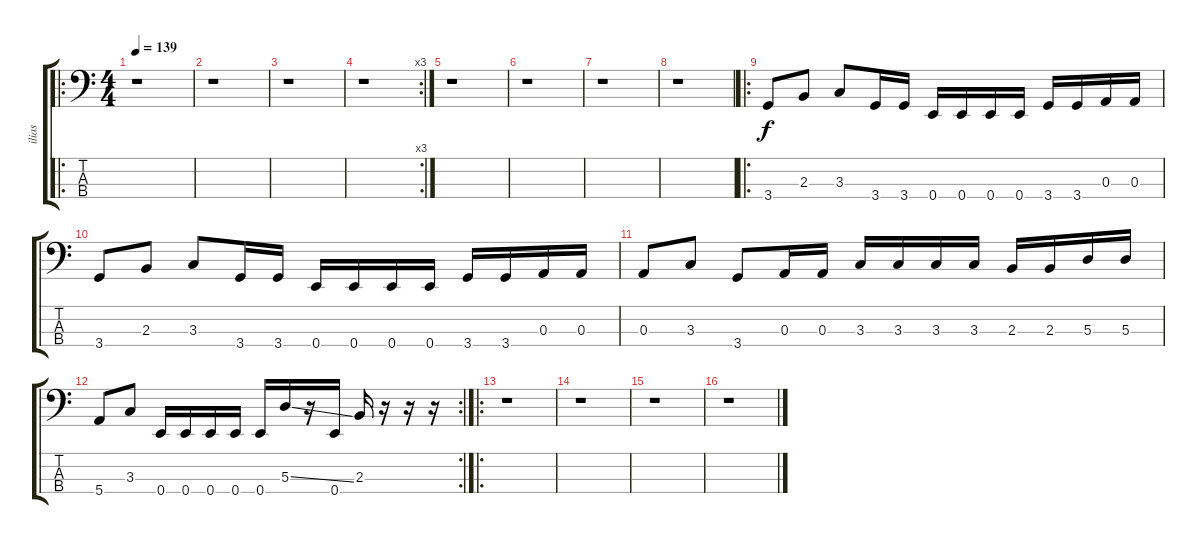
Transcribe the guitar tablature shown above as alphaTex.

\track ("ilias" "ilias") {instrument electricbasspick}
\staff {score tabs}
\tuning (G2 D2 A1 E1) {hide}
\ro
\ts (4 4)
\tempo 139
\clef f4
\ks c
r.1{dy f instrument electricbasspick} |
r.1 |
r.1 |
\rc 3
r.1 |
r.1 |
r.1 |
r.1 |
r.1 |
\ro
3.4.8 2.3.8 3.3.8 3.4.16 3.4.16 0.4.16 0.4.16 0.4.16 0.4.16 3.4.16 3.4.16 0.3.16 0.3.16 |
3.4.8 2.3.8 3.3.8 3.4.16 3.4.16 0.4.16 0.4.16 0.4.16 0.4.16 3.4.16 3.4.16 0.3.16 0.3.16 |
0.3.8 3.3.8 3.4.8 0.3.16 0.3.16 3.3.16 3.3.16 3.3.16 3.3.16 2.3.16 2.3.16 5.3.16 5.3.16 |
\rc 2
5.4.8 3.3.8 0.4.16 0.4.16 0.4.16 0.4.16 0.4.16 5.3{ss}.16 r.16 0.4.16 2.3.16 r.16 r.16 r.16 |
\ro
r.1 |
r.1 |
r.1 |
r.1
